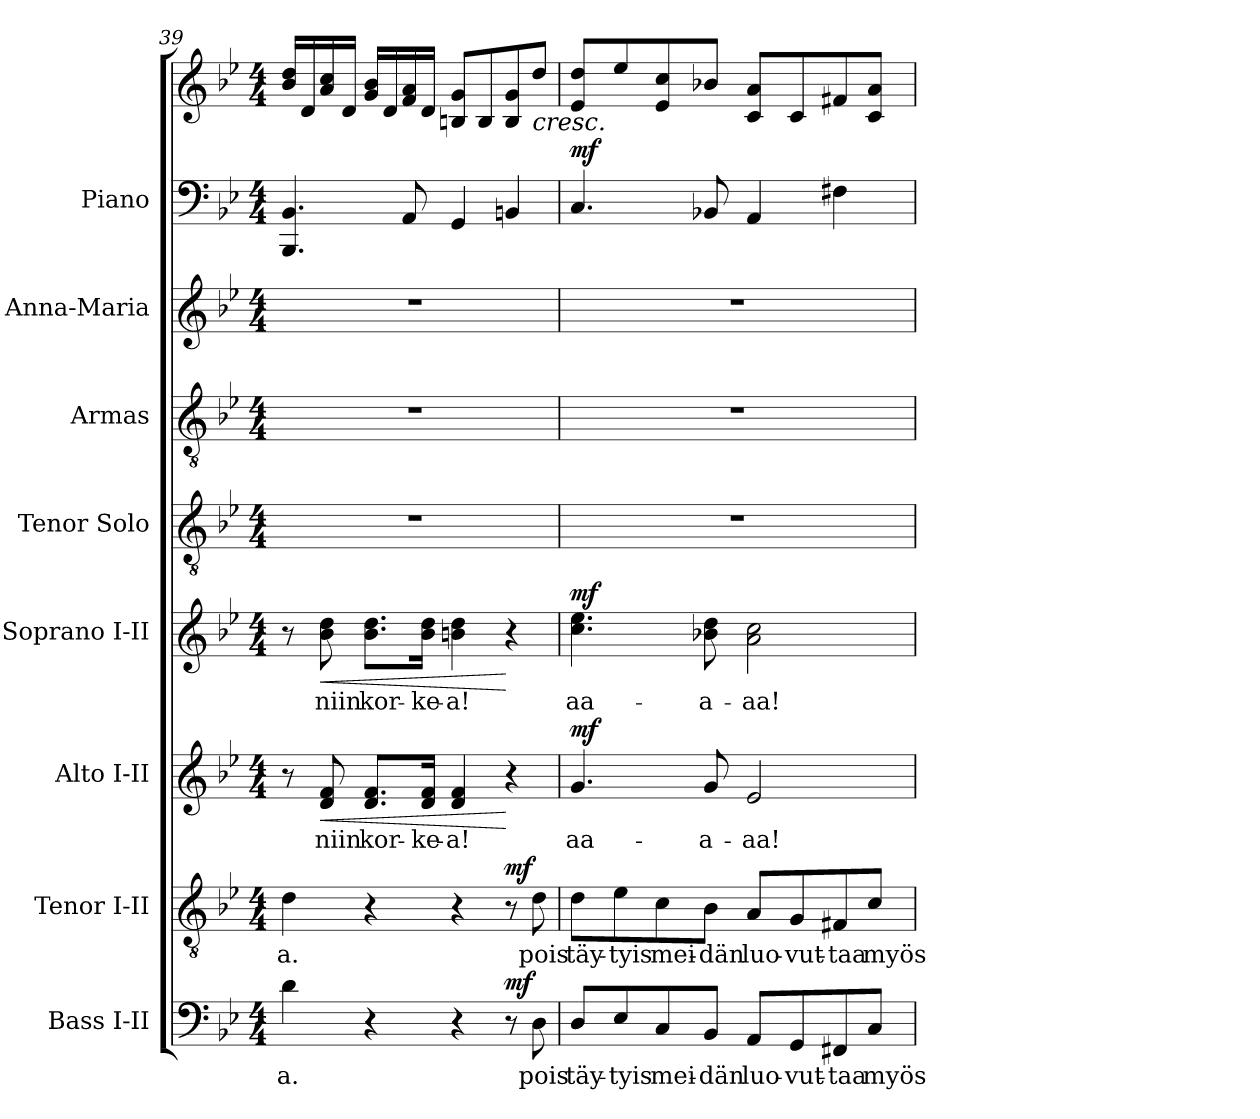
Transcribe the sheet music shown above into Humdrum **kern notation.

**kern	**text	**dynam	**kern	**text	**dynam	**kern	**text	**dynam	**kern	**text	**dynam	**kern	**kern	**kern	**kern	**kern	**dynam
*part8	*part8	*part8	*part7	*part7	*part7	*part6	*part6	*part6	*part5	*part5	*part5	*part4	*part3	*part2	*part1	*part1	*part1
*staff9	*staff9	*staff9	*staff8	*staff8	*staff8	*staff7	*staff7	*staff7	*staff6	*staff6	*staff6	*staff5	*staff4	*staff3	*staff2	*staff1	*staff1/2
*I"Bass I-II	*	*	*I"Tenor I-II	*	*	*I"Alto I-II	*	*	*I"Soprano I-II	*	*	*I"Tenor Solo	*I"Armas	*I"Anna-Maria	*I"Piano	*	*
*I'B.	*	*	*I'T.	*	*	*I'A.	*	*	*I'S.	*	*	*I'T. Solo	*I'Armas	*I'A-M	*I'Pno.	*	*
!!LO:PB:g=z
*clefF4	*	*	*clefGv2	*	*	*clefG2	*	*	*clefG2	*	*	*clefGv2	*clefGv2	*clefG2	*clefF4	*clefG2	*
*	*	*	*ITrd7c12	*	*	*	*	*	*	*	*	*ITrd7c12	*ITrd7c12	*	*	*	*
*k[b-e-]	*	*	*k[b-e-]	*	*	*k[b-e-]	*	*	*k[b-e-]	*	*	*k[b-e-]	*k[b-e-]	*k[b-e-]	*k[b-e-]	*k[b-e-]	*
*B-:	*	*	*B-:	*	*	*B-:	*	*	*B-:	*	*	*B-:	*B-:	*B-:	*B-:	*B-:	*
*M4/4	*	*	*M4/4	*	*	*M4/4	*	*	*M4/4	*	*	*M4/4	*M4/4	*M4/4	*M4/4	*M4/4	*
=39	=39	=39	=39	=39	=39	=39	=39	=39	=39	=39	=39	=39	=39	=39	=39	=39	=39
!	!LO:LY:b:color=#000000	!	!	!	!	!	!	!	!	!	!	!	!	!	!	!	!
!	!	!	!	!LO:LY:b:color=#000000	!	!	!	!	!	!	!	!	!	!	!	!	!
4di\	-a.	.	4Di\	-a.	.	8r	.	.	8r	.	.	1r	1r	1r	4.BBB-i/ 4.BB-i	16b-i/ 16ddiLL	.
.	.	.	.	.	.	.	.	.	.	.	.	.	.	.	.	16di/	.
!	!	!	!	!	!	!	!LO:LY:b:color=#000000	!LO:HP:b	!	!	!	!	!	!	!	!	!
!	!	!	!	!	!	!	!	!	!	!LO:LY:b:color=#000000	!LO:HP:b	!	!	!	!	!	!
.	.	.	.	.	.	8di/ 8fi	niin	<	8b-i\ 8ddi	niin	<	.	.	.	.	16ai/ 16cci	.
.	.	.	.	.	.	.	.	.	.	.	.	.	.	.	.	16di/JJ	.
!	!	!	!	!	!	!	!LO:LY:b:color=#000000	!	!	!	!	!	!	!	!	!	!
!	!	!	!	!	!	!	!	!	!	!LO:LY:b:color=#000000	!	!	!	!	!	!	!
4r	.	.	4r	.	.	8.di/ 8.fiL	kor-	.	8.b-i\ 8.ddiL	kor-	.	.	.	.	.	16gi/ 16b-iLL	.
.	.	.	.	.	.	.	.	.	.	.	.	.	.	.	.	16di/	.
.	.	.	.	.	.	.	.	.	.	.	.	.	.	.	8AAi/	16fi/ 16ai	[
!	!	!	!	!	!	!	!LO:LY:b:color=#000000	!	!	!	!	!	!	!	!	!	!
!	!	!	!	!	!	!	!	!	!	!LO:LY:b:color=#000000	!	!	!	!	!	!	!
.	.	.	.	.	.	16di/ 16fiJk	-ke-	.	16b-i\ 16ddiJk	-ke-	.	.	.	.	.	16di/JJ	.
!	!	!	!	!	!	!	!LO:LY:b:color=#000000	!	!	!	!	!	!	!	!	!	!
!	!	!	!	!	!	!	!	!	!	!LO:LY:b:color=#000000	!	!	!	!	!	!	!
4r	.	.	4r	.	.	4di/ 4fi	-a!	.	4bni\ 4ddi	-a!	.	.	.	.	4GGi/	8Bni/ 8giL	.
.	.	.	.	.	.	.	.	.	.	.	.	.	.	.	.	8Bi/	.
8r	.	mf	8r	.	mf	4r	.	[	4r	.	[	.	.	.	4BBni/	8Bi/ 8gi	.
!	!LO:LY:b:color=#000000	!	!	!	!	!	!	!	!	!	!	!	!	!	!	!	!
!	!	!	!	!LO:LY:b:color=#000000	!	!	!	!	!	!	!	!	!	!	!	!	!LO:HP:b
8Di\	pois	.	8Di\	pois	.	.	.	.	.	.	.	.	.	.	.	8ddi/J	<
=40	=40	=40	=40	=40	=40	=40	=40	=40	=40	=40	=40	=40	=40	=40	=40	=40	=40
!	!LO:LY:b:color=#000000	!	!	!	!	!	!	!	!	!	!	!	!	!	!	!	!
!	!	!	!	!LO:LY:b:color=#000000	!	!	!	!	!	!	!	!	!	!	!	!	!
!	!	!	!	!	!	!	!LO:LY:b:color=#000000	!	!	!	!	!	!	!	!	!	!
!	!	!	!	!	!	!	!	!	!	!LO:LY:b:color=#000000	!	!	!	!	!	!	!
8Di/L	täy-	.	8Di\L	täy-	.	4.gi/	aa-	mf	4.cci\ 4.ee-i	aa-	mf	1r	1r	1r	4.Ci/	8e-i/ 8ddiL	mf
!	!LO:LY:b:color=#000000	!	!	!	!	!	!	!	!	!	!	!	!	!	!	!	!
!	!	!	!	!LO:LY:b:color=#000000	!	!	!	!	!	!	!	!	!	!	!	!	!
8E-i/	-tyis	.	8E-i\	-tyis	.	.	.	.	.	.	.	.	.	.	.	8ee-i/	.
!	!LO:LY:b:color=#000000	!	!	!	!	!	!	!	!	!	!	!	!	!	!	!	!
!	!	!	!	!LO:LY:b:color=#000000	!	!	!	!	!	!	!	!	!	!	!	!	!
8Ci/	mei-	.	8Ci\	mei-	.	.	.	.	.	.	.	.	.	.	.	8e-i/ 8cci	.
!	!LO:LY:b:color=#000000	!	!	!	!	!	!	!	!	!	!	!	!	!	!	!	!
!	!	!	!	!LO:LY:b:color=#000000	!	!	!	!	!	!	!	!	!	!	!	!	!
!	!	!	!	!	!	!	!LO:LY:b:color=#000000	!	!	!	!	!	!	!	!	!	!
!	!	!	!	!	!	!	!	!	!	!LO:LY:b:color=#000000	!	!	!	!	!	!	!
8BB-i/J	-dän	.	8BB-i\J	-dän	.	8gi/	-a-	.	8b-Xi\ 8ddi	-a-	.	.	.	.	8BB-Xi/	8b-Xi/J	.
!	!LO:LY:b:color=#000000	!	!	!	!	!	!	!	!	!	!	!	!	!	!	!	!
!	!	!	!	!LO:LY:b:color=#000000	!	!	!	!	!	!	!	!	!	!	!	!	!
!	!	!	!	!	!	!	!LO:LY:b:color=#000000	!	!	!	!	!	!	!	!	!	!
!	!	!	!	!	!	!	!	!	!	!LO:LY:b:color=#000000	!	!	!	!	!	!	!
8AAi/L	luo-	.	8AAi/L	luo-	.	2e-i/	-aa!	.	2ai\ 2cci	-aa!	.	.	.	.	4AAi/	8ci/ 8aiL	.
!	!LO:LY:b:color=#000000	!	!	!	!	!	!	!	!	!	!	!	!	!	!	!	!
!	!	!	!	!LO:LY:b:color=#000000	!	!	!	!	!	!	!	!	!	!	!	!	!
8GGi/	-vut-	.	8GGi/	-vut-	.	.	.	.	.	.	.	.	.	.	.	8ci/	.
!	!LO:LY:b:color=#000000	!	!	!	!	!	!	!	!	!	!	!	!	!	!	!	!
!	!	!	!	!LO:LY:b:color=#000000	!	!	!	!	!	!	!	!	!	!	!	!	!
8FF#Xi/	-taa	.	8FF#Xi/	-taa	.	.	.	.	.	.	.	.	.	.	4F#Xi\	8f#Xi/	.
!	!LO:LY:b:color=#000000	!	!	!	!	!	!	!	!	!	!	!	!	!	!	!	!
!	!	!	!	!LO:LY:b:color=#000000	!	!	!	!	!	!	!	!	!	!	!	!	!
8Ci/J	myös	.	8Ci/J	myös	.	.	.	.	.	.	.	.	.	.	.	8ci/ 8aiJ	.
=	=	=	=	=	=	=	=	=	=	=	=	=	=	=	=	=	=
*-	*-	*-	*-	*-	*-	*-	*-	*-	*-	*-	*-	*-	*-	*-	*-	*-	*-
